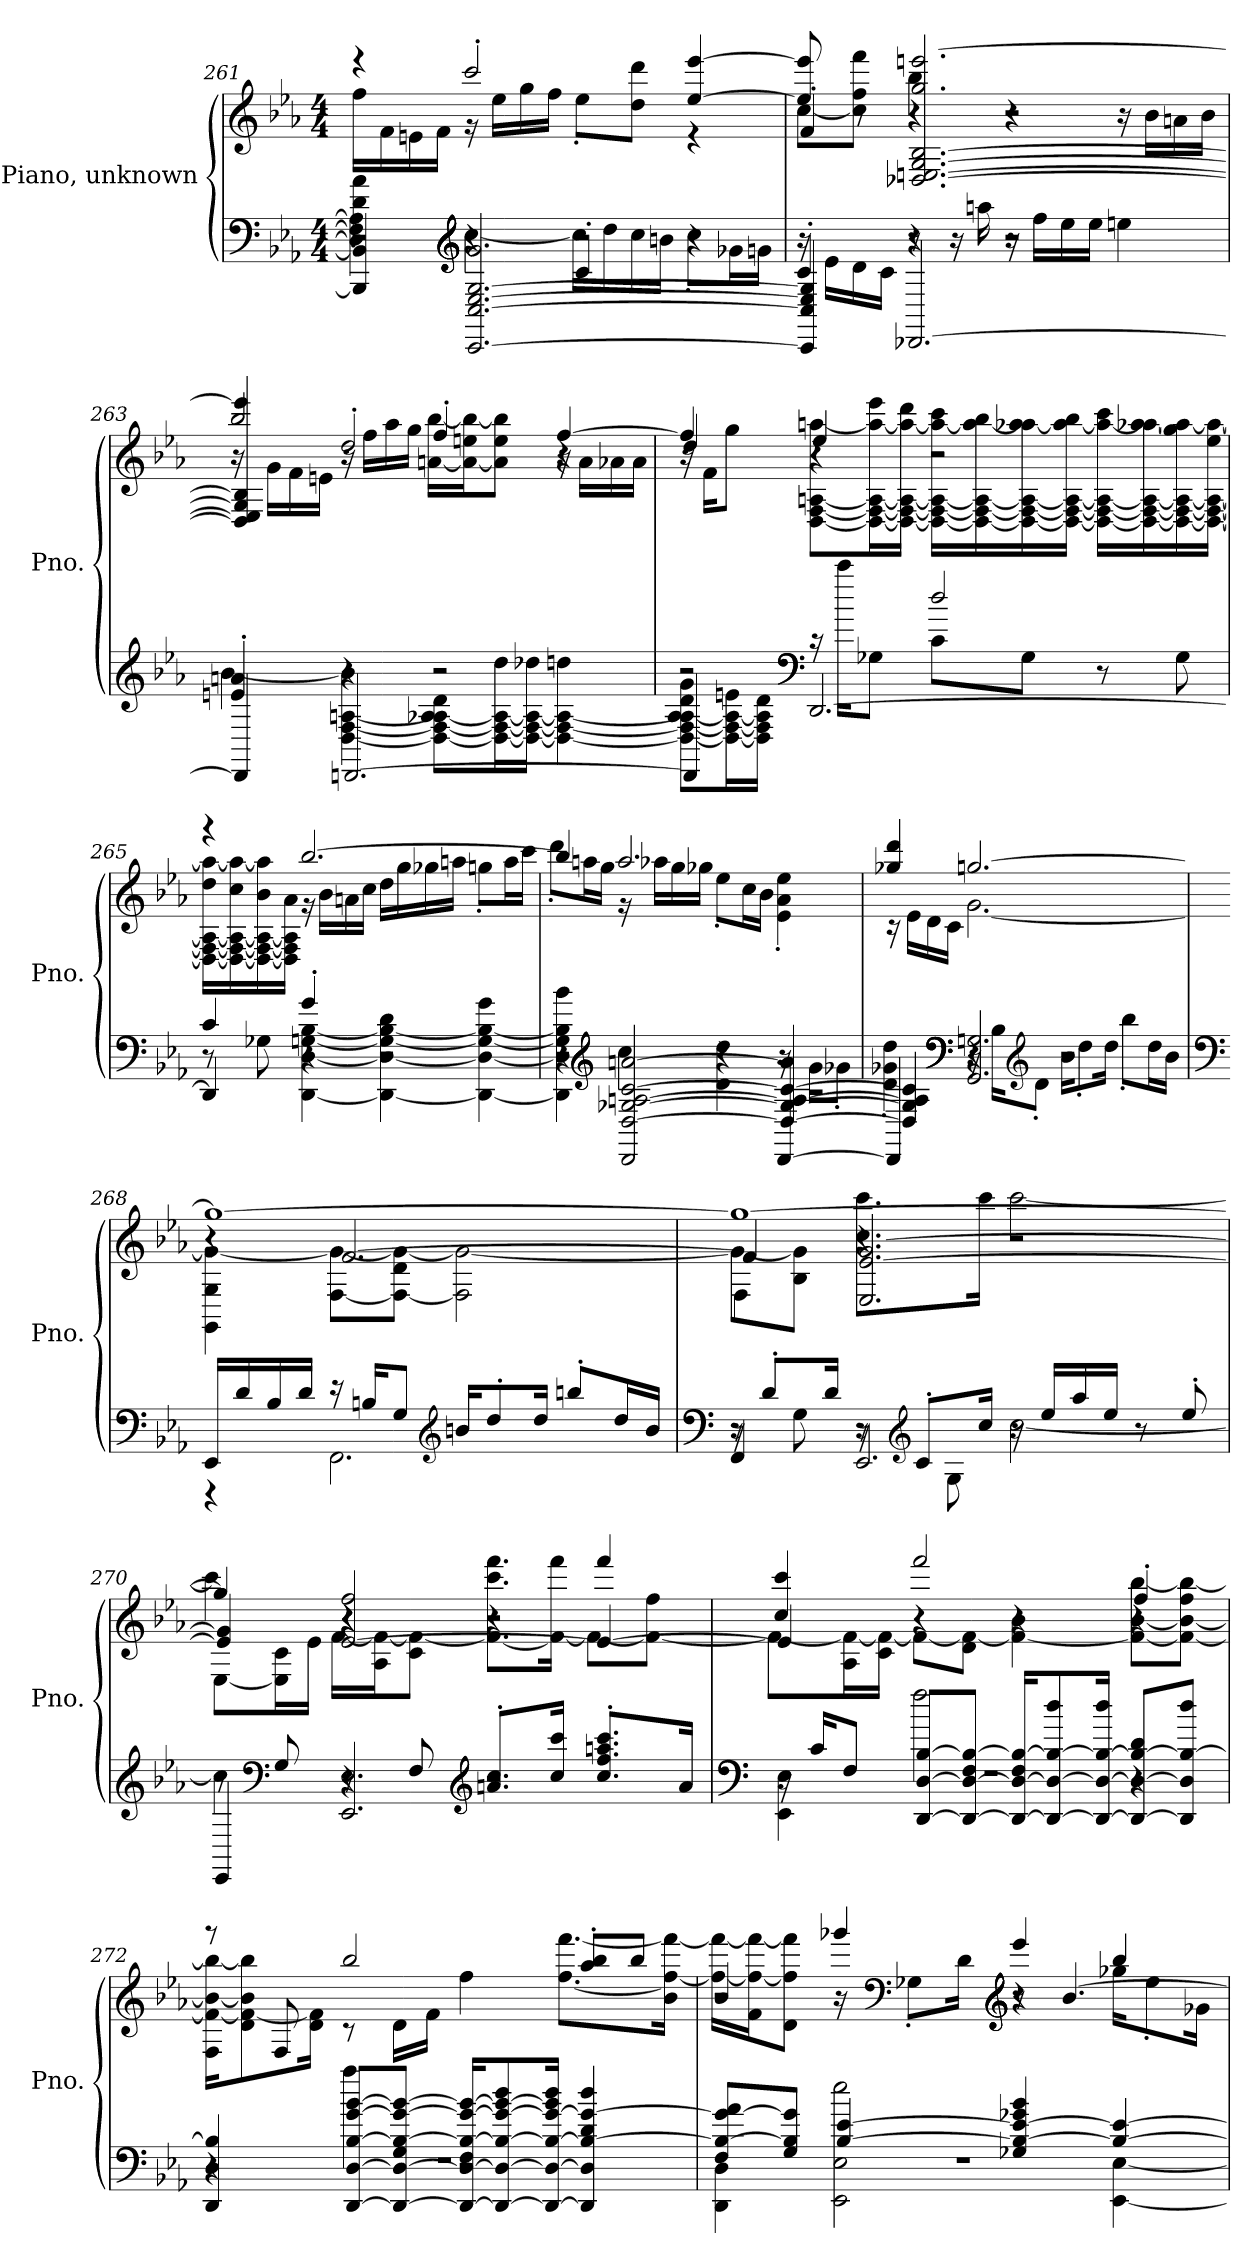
**kern	**kern
*part1	*part1
*staff2	*staff1
*I"Piano, unknown	*
*I'Pno.	*
*clefF4	*clefG2
*k[b-e-a-]	*k[b-e-a-]
*M4/4	*M4/4
=261	=261
*^	*^
*	*^	*	*
*	*	*^	*	*
2r	4d\' 4a-\'	4BBB/] 4BB/]	4D\] 4F\] 4A-\]	4r	16ff\LL
.	.	.	.	.	16f\
.	.	.	.	.	16en\
.	.	.	.	.	16f\JJ
*clefG2	*	*	*	*	*
.	[4cc\	[2.CC/ [2.C/ [2.E-/ [2.G/ 2.g/	4r	2ccc'/	16r
.	.	.	.	.	16ee-\LL
.	.	.	.	.	16gg\
.	.	.	.	.	16ff\JJ
4c'/	16cc\LL]	.	2r	.	8ee-'\L
.	16dd\	.	.	.	.
.	16cc\	.	.	.	8dd\ 8ddd\J
.	16bn\JJ	.	.	.	.
4r	8cc'\L	.	.	[4ee-/ [4eee-/	4r
.	16g-X\L	.	.	.	.
.	16gn\JJ	.	.	.	.
*	*	*v	*v	*	*
!!LO:PB:g=z
=262	=262	=262	=262	=262
*	*	*	*	*^
4c'/	16r	4CC/] 4C/] 4E-/] 4G/]	8ee-/] 8eee-/]	[8cc\L	4f'/
.	16e-\LL	.	.	.	.
.	16d\	.	8r	8cc\] 8ff\ 8fff\J	.
.	16c\JJ	.	.	.	.
4r	8r	[2.DD-X/	4r	4bb-\	[2.D-X/ [2.En/ [2.G/ [2.B-/ 2.gg/ [2.eeen/
.	16r	.	.	.	.
.	16aan\	.	.	.	.
2r	16r	.	2r	4r	.
.	16ff\LL	.	.	.	.
.	16ee-\	.	.	.	.
.	16ee-\JJ	.	.	.	.
.	4een\	.	.	16r	.
.	.	.	.	16b-\LL	.
.	.	.	.	16an\	.
.	.	.	.	16b-\JJ	.
=263	=263	=263	=263	=263	=263
4en/' 4an/'	[4b-\	4DD-/]	2bb-/	16r	4D-/] 4E/] 4G/] 4B-/] 4eee/]
.	.	.	.	16g\LL	.
.	.	.	.	16f\	.
.	.	.	.	16en\JJ	.
4r	[4D\ [4F\ [4An\ 4b-\]	[2.DDn/	.	16r	2dd'/
.	.	.	.	16ff\LL	.
.	.	.	.	16aa-\	.
.	.	.	.	16gg\JJ	.
2r	8D\_ 8F\_ 8A-X\ 8A\_ 8d\L	.	4ff'/	[16an\ [16bb-\LL	.
.	.	.	.	16a\_ 16een\ 16bb-\_J	.
.	16D\_ 16F\_ 16A\_ 16dd\L	.	.	8a\] 8ee\ 8bb-\]J	.
.	16D\_ 16F\_ 16A\_ 16dd-X\JJ	.	.	.	.
.	4D\_ 4F\_ 4A\_ 4ddn\	.	[4ff/	16r	4r
.	.	.	.	16a\LL	.
.	.	.	.	16a-X\	.
.	.	.	.	16a-\JJ	.
!!LO:LB:g=z	!!	!!
=264	=264	=264	=264	=264	=264
2r	8D\_ 8F\_ 8A-\ 8A\_ 8d\ 8g\L	4DD/]	4ff/]	16r	4dd/
.	.	.	.	16f\KL	.
.	16D\_ 16F\_ 16A\_ 16en\L	.	.	8gg\J	.
.	16D\] 16F\] 16A\] 16d\JJ	.	.	.	.
*clefF4	*	*	*	*	*
.	16r	[2.DD/	4r	[8D\ [8F\ [8An\ [8aan\L	4ee-/
.	16ccc\KL	.	.	.	.
.	8G-X\J	.	.	16D\_ 16F\_ 16A\_ 16aa\_ 16eee-\L	.
.	.	.	.	16D\_ 16F\_ 16A\_ 16aa\_ 16ddd\JJ	.
2dd/	8c\L	.	2r	16D\_ 16F\_ 16A\_ 16aa\_ 16ccc\LL	2r
.	.	.	.	16D\_ 16F\_ 16A\_ 16aa\_ 16bb-\	.
.	8G-\J	.	.	16D\_ 16F\_ 16A\_ 16aa-X\ 16aa\_	.
.	.	.	.	16D\_ 16F\_ 16A\_ 16aa\_ 16bb-\JJ	.
.	8r	.	.	16D\_ 16F\_ 16A\_ 16aa\_ 16ccc\LL	.
.	.	.	.	16D\_ 16F\_ 16A\_ 16aa-X\ 16aa\_	.
.	8G-\	.	.	16D\_ 16F\_ 16A\_ 16gg\ 16aa\_	.
.	.	.	.	16D\_ 16F\_ 16A\_ 16ee-\ 16aa\_JJ	.
*	*	*	*	*v	*v
!!LO:LB:g=z
=265	=265	=265	=265	=265
4c/	8r	4DD/]	4r	16D\_ 16F\_ 16A\_ 16dd\ 16aa\_LL
.	.	.	.	16D\_ 16F\_ 16A\_ 16cc\ 16aa\_
.	8G-X\	.	.	16D\_ 16F\_ 16A\_ 16b-\ 16aa\]
.	.	.	.	16D\] 16F\] 16A\] 16a-\JJ
4g'/	[4DD\ [4D\ [4Gn\ [4B-\	4r	[2.bb-/	16r
.	.	.	.	16b-\LL
.	.	.	.	16an\
.	.	.	.	16cc\JJ
2r	4DD\_ 4D\_ 4G\_ 4B-\_ 4d\	2r	.	16dd\LL
.	.	.	.	16gg\
.	.	.	.	16gg-X\
.	.	.	.	16aan\JJ
.	4DD\_ 4D\_ 4G\_ 4B-\_ 4g\	.	.	8ggn'\L
.	.	.	.	16aa\L
.	.	.	.	16ccc\JJ
=266	=266	=266	=266	=266
2r	4DD\] 4D\] 4G\] 4B-\] 4b-\	4r	4bb-/]	8ddd'\L
.	.	.	.	16aan\L
.	.	.	.	16gg\JJ
*clefG2	*	*	*	*
.	4cc\	2DD/ [2D/ [2G-X/ [2An/ [2c/ [2an/	2.aa/	16r
.	.	.	.	16aa-X\LL
.	.	.	.	16gg\
.	.	.	.	16gg-X\JJ
4r	4d\ 4dd\	.	.	8ee-'\L
.	.	.	.	16cc\L
.	.	.	.	16b-\JJ
[4DD/	16r	4D/_ 4G-/_ 4A/_ 4c/_ 4a/]	.	4e-\' 4a-\' 4ee-\'
.	16g\KL	.	.	.
.	8g-X'\J	.	.	.
!!LO:LB:g=z	!!
=267	=267	=267	=267	=267
4DD/]	4d\' 4g-X\' 4dd\'	4D/] 4G-/] 4A/] 4c/]	4gg-X/ 4ddd/	16r
.	.	.	.	16e-\LL
.	.	.	.	16d\
.	.	.	.	16c\JJ
*clefF4	*	*	*	*
4r	16r	2.GG/ 2.Gn/	[2.ggn/	[2.g\
.	16B-\KL	.	.	.
*clefG2	*	*	*	*
.	8d'\J	.	.	.
2r	16b-\KL	.	.	.
.	8dd'\	.	.	.
.	16dd\Jk	.	.	.
.	8bb-'\L	.	.	.
.	16dd\L	.	.	.
.	16b-\JJ	.	.	.
*v	*v	*v	*	*
*	*v	*v
=268	=268
*clefF4	*
*^	*^
*	*	*	*^
16EE-/LL	4r	1gg_	4GG\ 4G\ 4g\_	4r
16d/	.	.	.	.
16B-/	.	.	.	.
16d/JJ	.	.	.	.
16r	2.FF\	.	[8F\ 8g\_L	[2.f/
16Bn/KL	.	.	.	.
8G/J	.	.	8F\_ 8d\ 8g\_J	.
*clefG2	*	*	*	*
16bn/KL	.	.	2F\] 2g\_	.
8dd'/	.	.	.	.
16dd/Jk	.	.	.	.
8bbn'/L	.	.	.	.
16dd/L	.	.	.	.
16b/JJ	.	.	.	.
*v	*v	*	*	*
*	*v	*v	*v
!!LO:LB:g=z
=269	=269
*clefF4	*
*^	*^
*	*^	*	*^
*	*	*	*	*	*^
16r	8r	4FF/	1gg_	8g\L_	4f/]	4F\
8d'/L	.	.	.	.	.	.
.	8G\	.	.	8B-\ 8g\]J	.	.
16d/Jk	.	.	.	.	.	.
16r	8r	2.EE-/	.	8.cc\ 8.ccc\L	2.E-/ [2.e-/ [2.g/	4r
*clefG2	*	*	*	*	*	*
8c'/L	.	.	.	.	.	.
.	8G\	.	.	.	.	.
16cc/Jk	.	.	.	16ccc\Jk	.	.
16r	[2cc\	.	.	2r	.	[2ccc\
16ee-/LL	.	.	.	.	.	.
16aa-/	.	.	.	.	.	.
16ee-/JJ	.	.	.	.	.	.
8r	.	.	.	.	.	.
8ee-'/	.	.	.	.	.	.
=270	=270	=270	=270	=270	=270	=270
8r	4cc\]	4EE-/	4gg/]	[8E-\L	4e-/] 4g/]	4ccc\]
*clefF4	*	*	*	*	*	*
8G/	.	.	.	16E-\] 16c\L	.	.
.	.	.	.	16e-\JJ	.	.
8r	4r	2.EE-/ 2.E-/	[2e-/ 2ff/	[16f\LL	4r	4r
.	.	.	.	16A-\ 16f\_J	.	.
8F/	.	.	.	8c\ 8f\_J	.	.
*clefG2	*	*	*	*	*	*
8.an/' 8.cc/'L	2r	.	.	8.f\_ 8.ccc\ 8.fff\L	4r	2r
16cc/ 16ccc/Jk	.	.	.	16f\_ 16fff\Jk	.	.
8.cc/' 8.ff/' 8.aan/' 8.ccc/'L	.	.	4e-/_	8f\L_	4fff/	.
.	.	.	.	8f\_ 8ff\J	.	.
16a/Jk	.	.	.	.	.	.
*	*	*	*v	*v	*v	*v
!!LO:LB:g=z
=271	=271	=271	=271
*clefF4	*	*	*
*	*	*	*^
*	*	*	*	*^
1r	4EE-\ 4E-\	16r	4e-/]	8f\L_	4cc/ 4ccc/
.	.	16c/KL	.	.	.
.	.	8F/J	.	16A-\ 16f\_L	.
.	.	.	.	16c\ 16f\_JJ	.
.	2ff\	[8DD/ [8D/ [8B-/L	2fff/	8f\L_	4r
.	.	8DD/_ 8D/_ 8F/ 8B-/_J	.	8d\ 8f\_J	.
.	.	16DD/_ 16D/_ 16F/ 16B-/_KL	.	4f\_ 4b-\	4r
.	.	8DD/_ 8D/_ 8B-/_ 8dd/	.	.	.
.	.	16DD/_ 16D/_ 16B-/_ 16dd/Jk	.	.	.
.	4r	8DD/_ 8D/_ 8B-/_ 8d/L	4r	8f\_ [8b-\ [8bb-\L	4ff'/
.	.	8DD/] 8D/] 8B-/_ 8dd/J	.	8f\_ 8b-\_ 8ff\ 8bb-\_J	.
*	*	*	*	*v	*v
=272	=272	=272	=272	=272
1r	4r	4DD/ 4D/ 4B-/]	8r	16F\ 16f\_ 16b-\_ 16bb-\_KL
.	.	.	.	8d\ 8f\_ 8b-\] 8bb-\]
.	.	.	8F/	.
.	.	.	.	16d\ 16f\]Jk
.	4aa-\	[8DD/ [8D/ [8B-/ [8g/ [8b-/L	2bb-/	8r
.	.	8DD/_ 8D/_ 8G/ 8B-/_ 8g/_ 8b-/_J	.	16d\LL
.	.	.	.	16f\JJ
.	2r	16DD/_ 16D/_ 16F/ 16B-/_ 16g/_ 16b-/_KL	.	4ff\
.	.	8DD/_ 8D/_ 8B-/_ 8g/_ 8b-/_ 8dd/	.	.
.	.	16DD/_ 16D/_ 16B-/_ 16g/_ 16b-/] 16dd/Jk	.	.
.	.	4DD/] 4D/] 4B-/_ 4d/ 4g/_ 4dd/	8aa-/' 8bb-/'L	[8.ff\ [8.fff\L
.	.	.	8bb-/J	.
.	.	.	.	16b-\ 16ff\_ 16fff\_Jk
!!LO:PB:g=z
=273	=273	=273	=273	=273
*	*	*	*	*^
1r	4DD\ 4D\	8F/ 8B-/_ 8g/_ 8a-/L	4b-/	16ff\_ 16fff\_LL	2r
.	.	.	.	16f\ 16ff\_ 16fff\_J	.
.	.	8G/ 8B-/] 8g/]J	.	8d\ 8ff\] 8fff\]J	.
.	2EE-\ 2E-\ 2ee-\	[4B-/ [4e-/	4ggg-X/	16r	.
*	*	*	*clefF4	*	*
.	.	.	.	8G-X'\L	.
.	.	.	.	16d\Jk	.
*	*	*	*clefG2	*	*
.	.	4G-X/ 4B-/_ 4e-/_ 4g-X/ 4b-/	4eee-/	4r	8r
.	.	.	.	.	[4.b-/
.	[4EE-\ [4E-\	4B-/_ 4e-/_	4bb-/	16gg-X\KL	.
.	.	.	.	8ee-'\	.
.	.	.	.	16g-X\Jk	.
*v	*v	*v	*	*	*
*	*v	*v	*v
=	=
*-	*-
